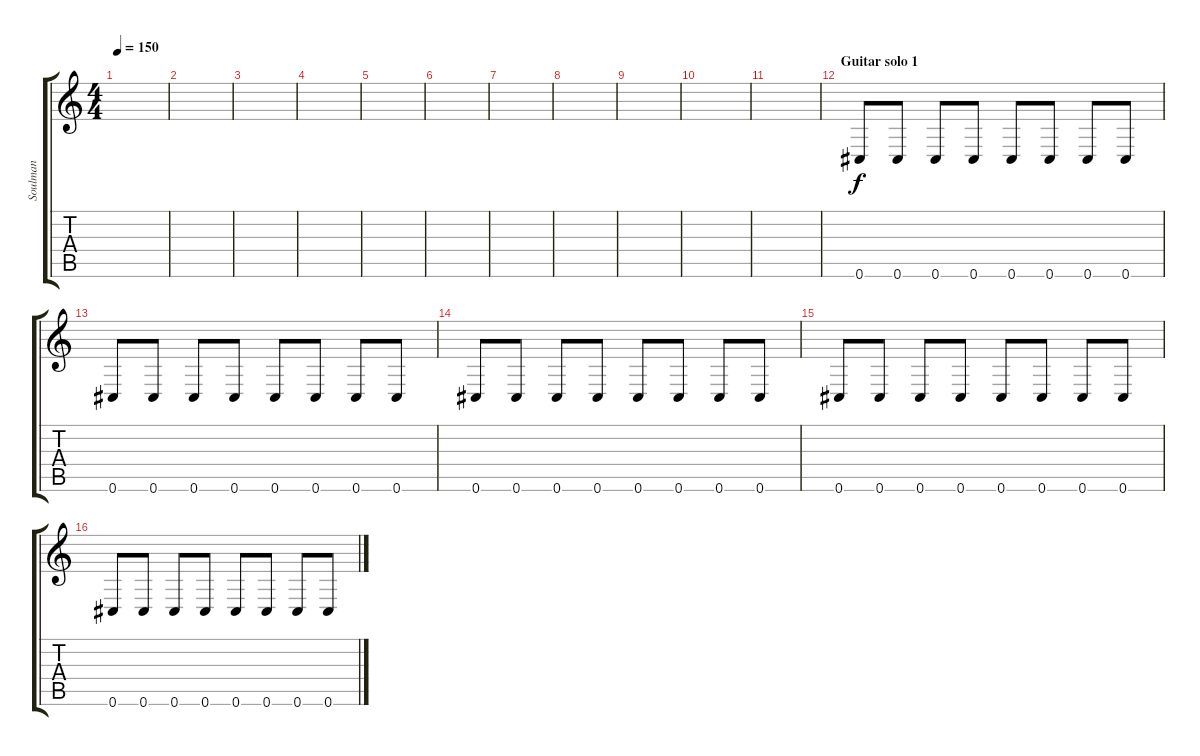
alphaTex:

\track ("Soulman" "Soulman") {instrument distortionguitar}
\staff {score tabs}
\tuning (Db4 Ab3 E3 B2 Gb2 Db2) {hide}
\ts (4 4)
\tempo 150
\clef g2
\ks c
|
|
|
|
|
|
|
|
|
|
|
\section ("" "Guitar solo 1")
0.6.8 0.6.8 0.6.8 0.6.8 0.6.8 0.6.8 0.6.8 0.6.8 |
0.6.8 0.6.8 0.6.8 0.6.8 0.6.8 0.6.8 0.6.8 0.6.8 |
0.6.8 0.6.8 0.6.8 0.6.8 0.6.8 0.6.8 0.6.8 0.6.8 |
0.6.8 0.6.8 0.6.8 0.6.8 0.6.8 0.6.8 0.6.8 0.6.8 |
0.6.8 0.6.8 0.6.8 0.6.8 0.6.8 0.6.8 0.6.8 0.6.8
